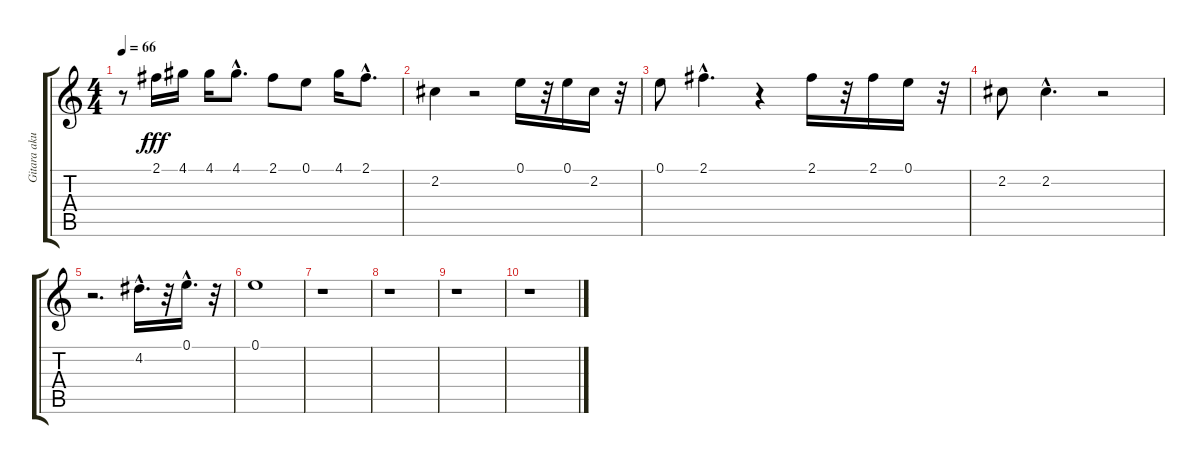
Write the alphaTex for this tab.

\track ("Gitara akustyczna 2" "Gitara aku") {instrument acousticguitarsteel}
\staff {score tabs}
\tuning (E4 B3 G3 D3 A2 E2) {hide}
\ts (4 4)
\tempo 66
\clef g2
\ks c
r.8{dy fff} 2.1.16 4.1.16 4.1.16 4.1{hac}.8{d} 2.1.8 0.1.8 4.1.16 2.1{hac}.8{d} |
2.2.4 r.2 0.1.16 r.32 0.1.16 2.2.16 r.32 |
0.1.8 2.1{hac}.4{d} r.4 2.1.16 r.32 2.1.16 0.1.16 r.32 |
2.2.8 2.2{hac}.4{d} r.2 |
r.2{d} 4.2{hac}.16{d} r.32 0.1{hac}.16{d} r.32 |
0.1.1 |
r.1 |
r.1 |
r.1 |
r.1
